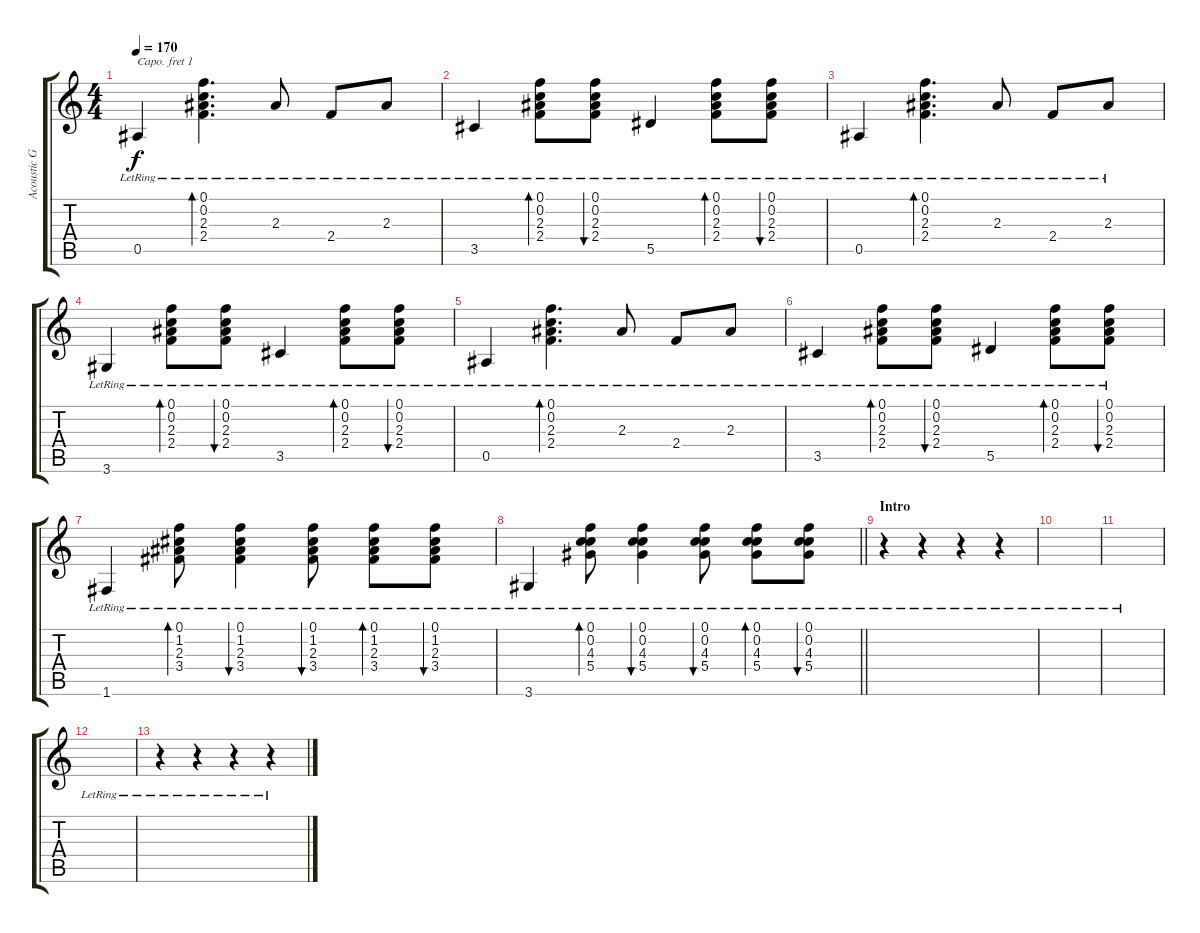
\track ("Acoustic Guitar" "Acoustic G") {instrument acousticguitarsteel}
\staff {score tabs}
\capo 1
\tuning (E4 B3 G3 D3 A2 E2) {hide}
\ts (4 4)
\tempo 170
\clef g2
\ks c
0.5{lr}.4{dy f} (0.1{lr} 0.2{lr} 2.3{lr} 2.4{lr}).4{d bd 60} 2.3{lr}.8 2.4{lr}.8 2.3{lr}.8 |
3.5{lr}.4 (0.1{lr} 0.2{lr} 2.3{lr} 2.4{lr}).8{bd 60} (0.1{lr} 0.2{lr} 2.3{lr} 2.4{lr}).8{bu 60} 5.5{lr}.4 (0.1{lr} 0.2{lr} 2.3{lr} 2.4{lr}).8{bd 60} (0.1{lr} 0.2{lr} 2.3{lr} 2.4{lr}).8{bu 60} |
0.5{lr}.4 (0.1{lr} 0.2{lr} 2.3{lr} 2.4{lr}).4{d bd 60} 2.3{lr}.8 2.4{lr}.8 2.3{lr}.8 |
3.6{lr}.4 (0.1{lr} 0.2{lr} 2.3{lr} 2.4{lr}).8{bd 60} (0.1{lr} 0.2{lr} 2.3{lr} 2.4{lr}).8{bu 60} 3.5{lr}.4 (0.1{lr} 0.2{lr} 2.3{lr} 2.4{lr}).8{bd 60} (0.1{lr} 0.2{lr} 2.3{lr} 2.4{lr}).8{bu 60} |
0.5{lr}.4 (0.1{lr} 0.2{lr} 2.3{lr} 2.4{lr}).4{d bd 60} 2.3{lr}.8 2.4{lr}.8 2.3{lr}.8 |
3.5{lr}.4 (0.1{lr} 0.2{lr} 2.3{lr} 2.4{lr}).8{bd 60} (0.1{lr} 0.2{lr} 2.3{lr} 2.4{lr}).8{bu 60} 5.5{lr}.4 (0.1{lr} 0.2{lr} 2.3{lr} 2.4{lr}).8{bd 60} (0.1{lr} 0.2{lr} 2.3{lr} 2.4{lr}).8{bu 60} |
1.6{lr}.4 (0.1{lr} 1.2{lr} 2.3{lr} 3.4).8{bd 60} (0.1{lr} 1.2{lr} 2.3{lr} 3.4{lr}).4{bu 60} (0.1{lr} 1.2{lr} 2.3{lr} 3.4{lr}).8{bu 60} (0.1{lr} 1.2{lr} 2.3{lr} 3.4{lr}).8{bd 60} (0.1{lr} 1.2{lr} 2.3{lr} 3.4{lr}).8{bu 60} |
\barLineRight lightlight
3.6{lr}.4 (0.1{lr} 0.2{lr} 4.3{lr} 5.4{lr}).8{bd 60} (0.1{lr} 0.2{lr} 4.3{lr} 5.4{lr}).4{bu 60} (0.1{lr} 0.2{lr} 4.3{lr} 5.4{lr}).8{bu 60} (0.1{lr} 0.2{lr} 4.3{lr} 5.4{lr}).8{bd 60} (0.1{lr} 0.2{lr} 4.3{lr} 5.4{lr}).8{bu 60} |
\section ("" "Intro")
r.4 r.4 r.4 r.4 |
|
|
|
r.4 r.4 r.4 r.4
